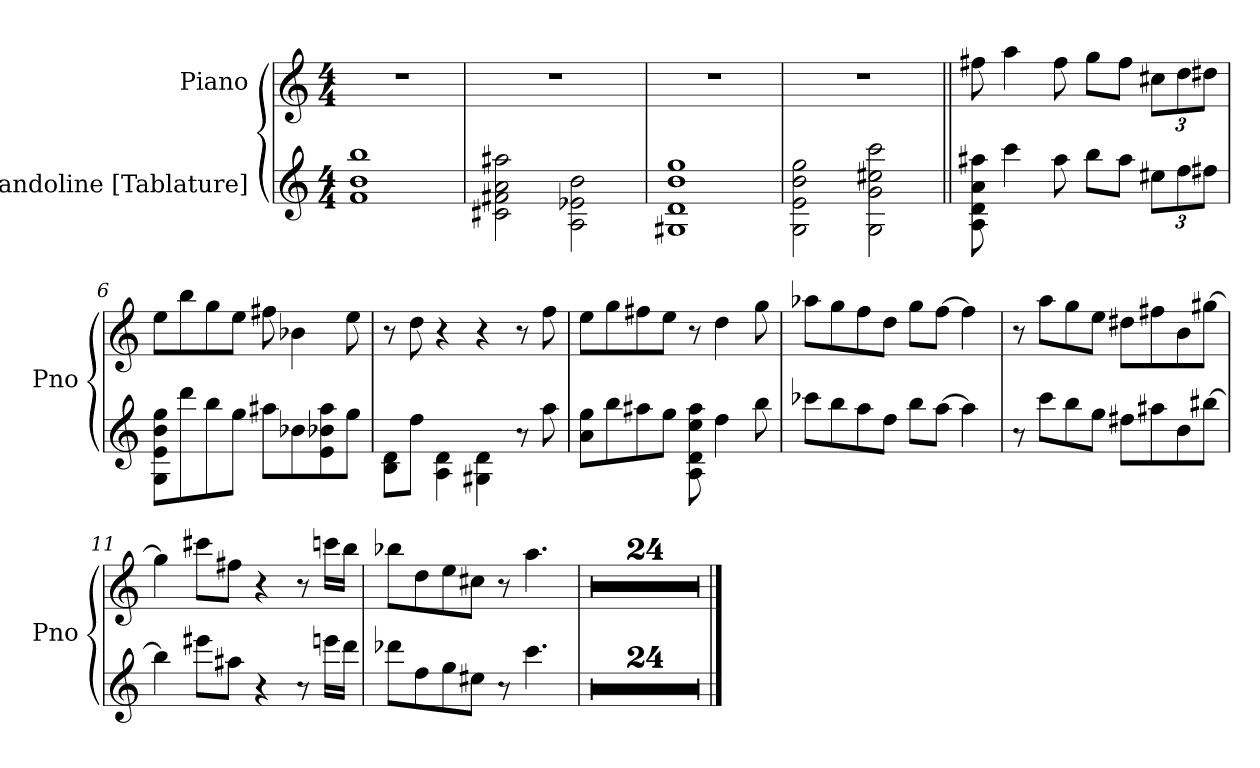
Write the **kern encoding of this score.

**kern	**kern
*part2	*part1
*staff2	*staff1
*I"Mandoline [Tablature]	*I"Piano
*	*I'Pno
*stria4	*
*	*clefG2
*k[]	*k[]
*M4/4	*M4/4
=1	=1
1f 1b 1gg	1r
=2	=2
2c#\ 2f#\ 2a\ 2ff#\	1r
2A\ 2e-\ 2b\	.
=3	=3
1G# 1d 1b 1ee	1r
=4	=4
2G\ 2e\ 2b\ 2ee\	1r
2G\ 2g\ 2cc#\ 2aa\	.
=5||	=5||
8A\ 8d\ 8a\ 8ff#X\	8ff#X\
4aa\	4aa\
8ff#\	8ff#\
8gg\L	8gg\L
8ff#\J	8ff#\J
*Xbrackettup	*Xbrackettup
12cc#X\L	12cc#X\L
12dd\	12dd\
12dd#X\J	12dd#X\J
=6	=6
8G\ 8e\ 8b\ 8ee\L	8ee\L
8bb\	8bb\
8gg\	8gg\
8ee\J	8ee\J
8ff#X\L	8ff#X\
8b-\	4b-X\
8e\ 8b-X\ 8ff#\	.
8ee\J	8ee\
=7	=7
8B\ 8d\L	8r
8dd\J	8dd\
4A\ 4d\	4r
4G#\ 4d\	4r
8r	8r
8ff\	8ff\
!!LO:LB:g=z
=8	=8
8a\ 8ee\L	8ee\L
8gg\	8gg\
8ff#X\	8ff#X\
8ee\J	8ee\J
8A\ 8d\ 8cc\ 8ff#\	8r
4dd\	4dd\
8gg\	8gg\
!!LO:LB:g=z
=9	=9
8aa-X\L	8aa-X\L
8gg\	8gg\
8ff\	8ff\
8dd\J	8dd\J
8gg\L	8gg\L
[8ff\J	[8ff\J
4ff\]	4ff\]
=10	=10
8r	8r
8aa\L	8aa\L
8gg\	8gg\
8ee\J	8ee\J
8dd#X\L	8dd#X\L
8ff#X\	8ff#X\
8b\	8b\
[8gg#X\J	[8gg#X\J
=11	=11
4gg#\]	4gg#\]
8ccc#X\L	8ccc#X\L
8ff#\J	8ff#X\J
4r	4r
8r	8r
16cccn\LL	16cccn\LL
16bb\JJ	16bb\JJ
=12	=12
8bb-X\L	8bb-X\L
8dd\	8dd\
8ee\	8ee\
8cc#X\J	8cc#X\J
8r	8r
4.aa\	4.aa\
!!LO:LB:g=z
=13	=13
1r	1r
=14	=14
1r	1r
=15	=15
1r	1r
=16	=16
1r	1r
!!LO:LB:g=z
=17	=17
1r	1r
=18	=18
1r	1r
=19	=19
1r	1r
=20	=20
1r	1r
!!LO:PB:g=z
=21	=21
1r	1r
=22	=22
1r	1r
=23	=23
1r	1r
=24	=24
1r	1r
!!LO:LB:g=z
=25	=25
1r	1r
=26	=26
1r	1r
=27	=27
1r	1r
=28	=28
1r	1r
!!LO:LB:g=z
=29	=29
1r	1r
=30	=30
1r	1r
=31	=31
1r	1r
=32	=32
1r	1r
!!LO:LB:g=z
=33	=33
1r	1r
=34	=34
1r	1r
=35	=35
1r	1r
=36	=36
1r	1r
==	==
*-	*-
